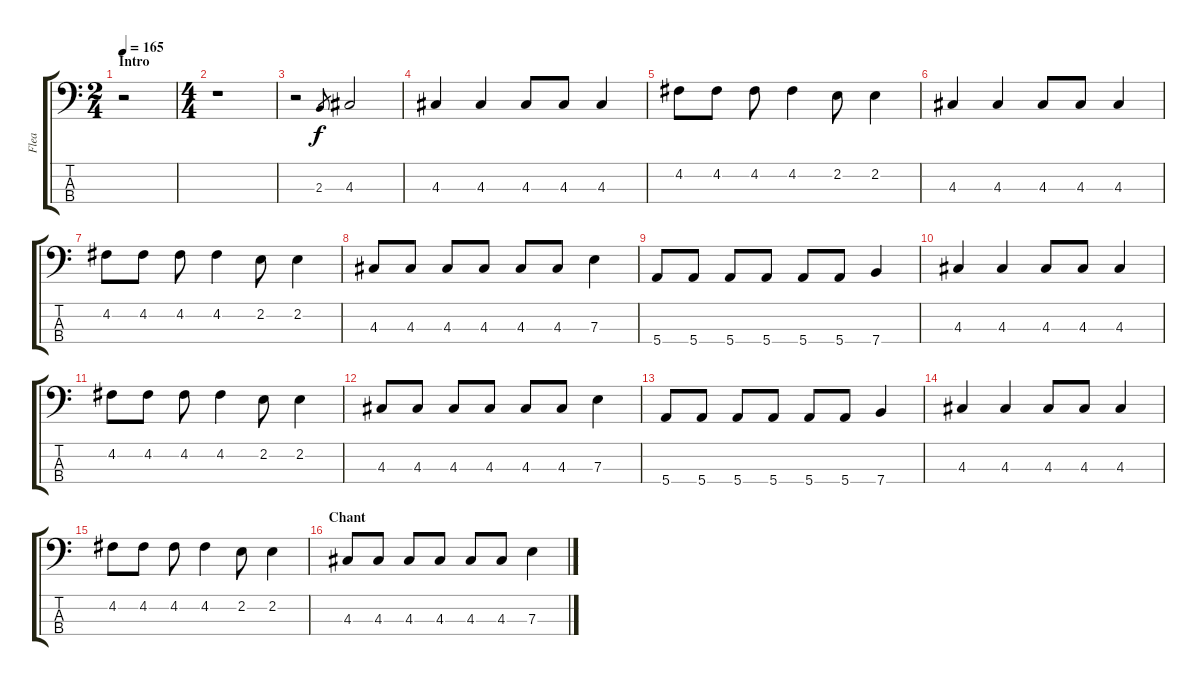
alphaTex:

\track ("Flea" "Flea") {instrument electricbassfinger}
\staff {score tabs}
\tuning (G2 D2 A1 E1) {hide}
\ts (2 4)
\section ("" "Intro")
\tempo 165
\clef f4
\ks c
r.2{dy f instrument electricbassfinger} |
\ts (4 4)
r.1 |
r.2 2.3.8{gr} 4.3.2 |
4.3.4 4.3.4 4.3.8 4.3.8 4.3.4 |
4.2.8 4.2.8 4.2.8 4.2.4 2.2.8 2.2.4 |
4.3.4 4.3.4 4.3.8 4.3.8 4.3.4 |
4.2.8 4.2.8 4.2.8 4.2.4 2.2.8 2.2.4 |
4.3.8 4.3.8 4.3.8 4.3.8 4.3.8 4.3.8 7.3.4 |
5.4.8 5.4.8 5.4.8 5.4.8 5.4.8 5.4.8 7.4.4 |
4.3.4 4.3.4 4.3.8 4.3.8 4.3.4 |
4.2.8 4.2.8 4.2.8 4.2.4 2.2.8 2.2.4 |
4.3.8 4.3.8 4.3.8 4.3.8 4.3.8 4.3.8 7.3.4 |
5.4.8 5.4.8 5.4.8 5.4.8 5.4.8 5.4.8 7.4.4 |
4.3.4 4.3.4 4.3.8 4.3.8 4.3.4 |
4.2.8 4.2.8 4.2.8 4.2.4 2.2.8 2.2.4 |
\section ("" "Chant")
4.3.8 4.3.8 4.3.8 4.3.8 4.3.8 4.3.8 7.3.4
